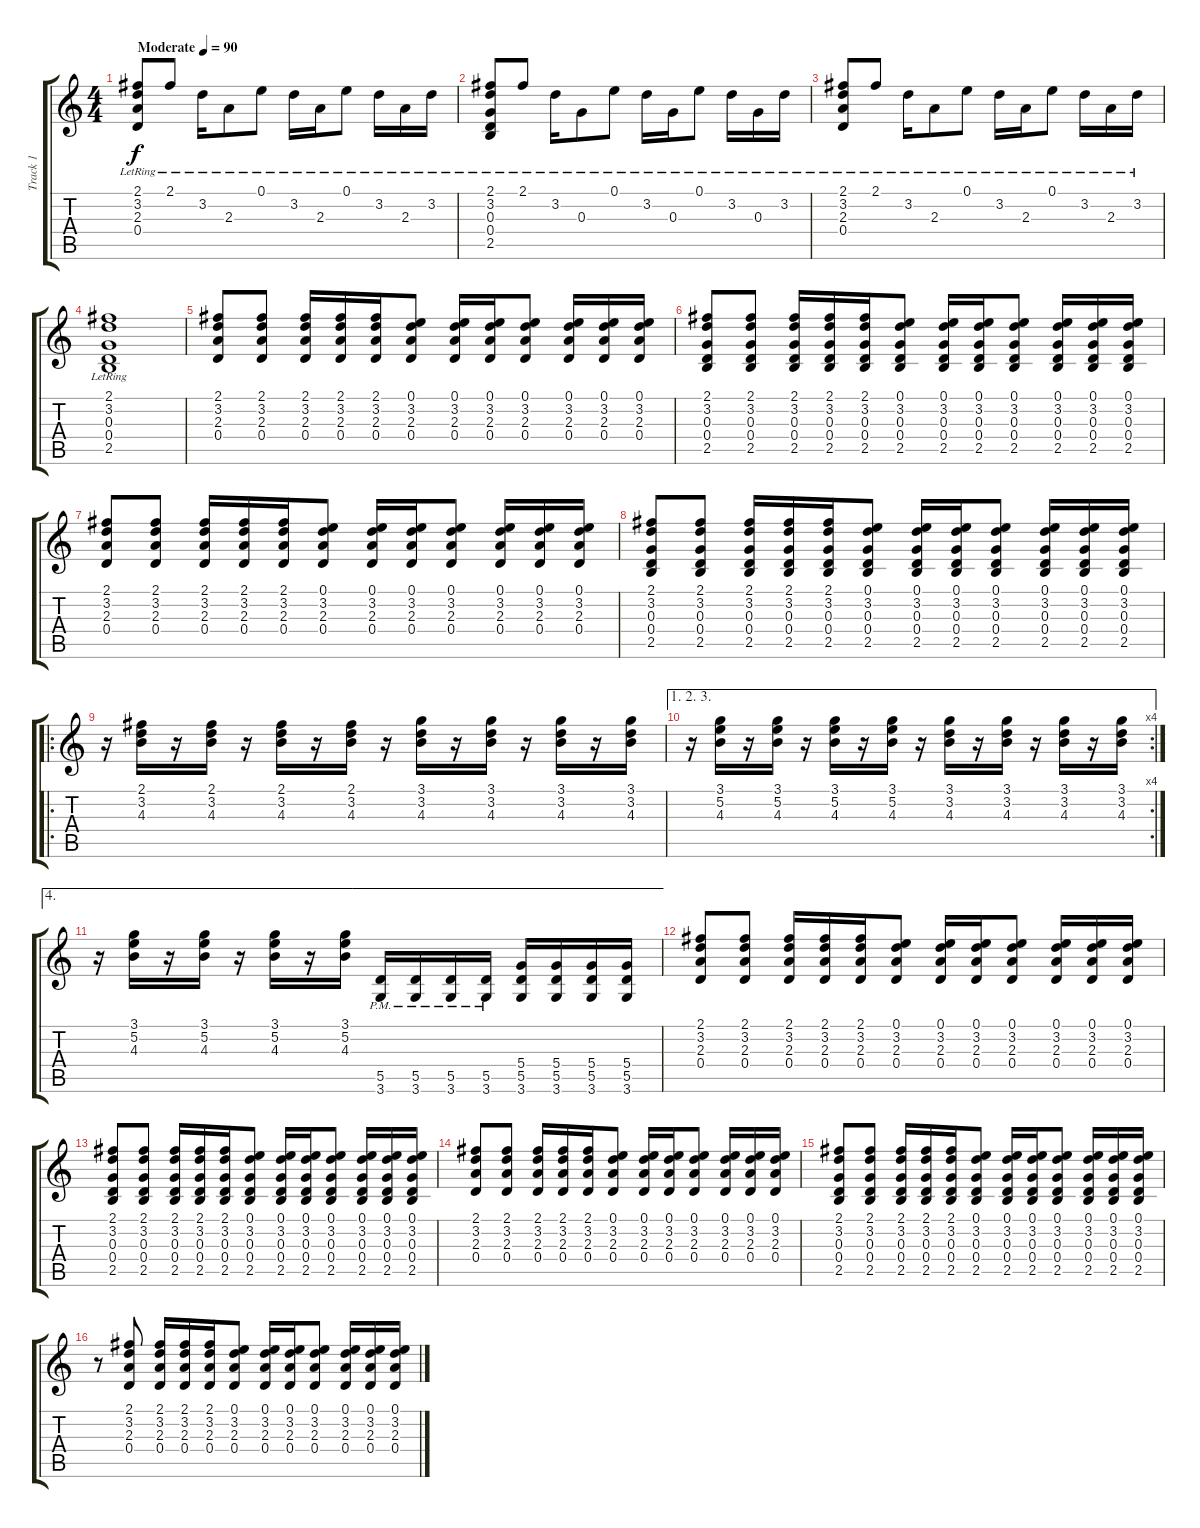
\track ("Track 1" "Track 1") {instrument electricguitarclean}
\staff {score tabs}
\tuning (E4 B3 G3 D3 A2 E2) {hide}
\ts (4 4)
\tempo (90 "Moderate")
\clef g2
\ks c
(2.1{lr} 3.2{lr} 2.3{lr} 0.4{lr}).8{dy f instrument electricguitarclean} 2.1{lr}.8 3.2{lr}.16 2.3{lr}.8 0.1{lr}.8 3.2{lr}.16 2.3{lr}.16 0.1{lr}.8 3.2{lr}.16 2.3{lr}.16 3.2{lr}.16 |
(2.1{lr} 3.2{lr} 0.3{lr} 0.4{lr} 2.5{lr}).8 2.1{lr}.8 3.2{lr}.16 0.3{lr}.8 0.1{lr}.8 3.2{lr}.16 0.3{lr}.16 0.1{lr}.8 3.2{lr}.16 0.3{lr}.16 3.2{lr}.16 |
(2.1{lr} 3.2{lr} 2.3{lr} 0.4{lr}).8 2.1{lr}.8 3.2{lr}.16 2.3{lr}.8 0.1{lr}.8 3.2{lr}.16 2.3{lr}.16 0.1{lr}.8 3.2{lr}.16 2.3{lr}.16 3.2{lr}.16 |
(2.1{lr} 3.2{lr} 0.3{lr} 0.4{lr} 2.5{lr}).1 |
(2.1 3.2 2.3 0.4).8 (2.1 3.2 2.3 0.4).8 (2.1 3.2 2.3 0.4).16 (2.1 3.2 2.3 0.4).16 (2.1 3.2 2.3 0.4).16 (0.1 3.2 2.3 0.4).8 (0.1 3.2 2.3 0.4).16 (0.1 3.2 2.3 0.4).16 (0.1 3.2 2.3 0.4).8 (0.1 3.2 2.3 0.4).16 (0.1 3.2 2.3 0.4).16 (0.1 3.2 2.3 0.4).16 |
(2.1 3.2 0.3 0.4 2.5).8 (2.1 3.2 0.3 0.4 2.5).8 (2.1 3.2 0.3 0.4 2.5).16 (2.1 3.2 0.3 0.4 2.5).16 (2.1 3.2 0.3 0.4 2.5).16 (0.1 3.2 0.3 0.4 2.5).8 (0.1 3.2 0.3 0.4 2.5).16 (0.1 3.2 0.3 0.4 2.5).16 (0.1 3.2 0.3 0.4 2.5).8 (0.1 3.2 0.3 0.4 2.5).16 (0.1 3.2 0.3 0.4 2.5).16 (0.1 3.2 0.3 0.4 2.5).16 |
(2.1 3.2 2.3 0.4).8 (2.1 3.2 2.3 0.4).8 (2.1 3.2 2.3 0.4).16 (2.1 3.2 2.3 0.4).16 (2.1 3.2 2.3 0.4).16 (0.1 3.2 2.3 0.4).8 (0.1 3.2 2.3 0.4).16 (0.1 3.2 2.3 0.4).16 (0.1 3.2 2.3 0.4).8 (0.1 3.2 2.3 0.4).16 (0.1 3.2 2.3 0.4).16 (0.1 3.2 2.3 0.4).16 |
(2.1 3.2 0.3 0.4 2.5).8 (2.1 3.2 0.3 0.4 2.5).8 (2.1 3.2 0.3 0.4 2.5).16 (2.1 3.2 0.3 0.4 2.5).16 (2.1 3.2 0.3 0.4 2.5).16 (0.1 3.2 0.3 0.4 2.5).8 (0.1 3.2 0.3 0.4 2.5).16 (0.1 3.2 0.3 0.4 2.5).16 (0.1 3.2 0.3 0.4 2.5).8 (0.1 3.2 0.3 0.4 2.5).16 (0.1 3.2 0.3 0.4 2.5).16 (0.1 3.2 0.3 0.4 2.5).16 |
\ro
r.16 (2.1 3.2 4.3).16 r.16 (2.1 3.2 4.3).16 r.16 (2.1 3.2 4.3).16 r.16 (2.1 3.2 4.3).16 r.16 (3.1 3.2 4.3).16 r.16 (3.1 3.2 4.3).16 r.16 (3.1 3.2 4.3).16 r.16 (3.1 3.2 4.3).16 |
\ae (1 2 3)
\rc 4
r.16 (3.1 5.2 4.3).16 r.16 (3.1 5.2 4.3).16 r.16 (3.1 5.2 4.3).16 r.16 (3.1 5.2 4.3).16 r.16 (3.1 3.2 4.3).16 r.16 (3.1 3.2 4.3).16 r.16 (3.1 3.2 4.3).16 r.16 (3.1 3.2 4.3).16 |
\ae 4
r.16 (3.1 5.2 4.3).16 r.16 (3.1 5.2 4.3).16 r.16 (3.1 5.2 4.3).16 r.16 (3.1 5.2 4.3).16 (5.5{pm} 3.6{pm}).16 (5.5{pm} 3.6{pm}).16 (5.5{pm} 3.6{pm}).16 (5.5{pm} 3.6{pm}).16 (5.4 5.5 3.6).16 (5.4 5.5 3.6).16 (5.4 5.5 3.6).16 (5.4 5.5 3.6).16 |
(2.1 3.2 2.3 0.4).8{instrument electricguitarclean} (2.1 3.2 2.3 0.4).8 (2.1 3.2 2.3 0.4).16 (2.1 3.2 2.3 0.4).16 (2.1 3.2 2.3 0.4).16 (0.1 3.2 2.3 0.4).8 (0.1 3.2 2.3 0.4).16 (0.1 3.2 2.3 0.4).16 (0.1 3.2 2.3 0.4).8 (0.1 3.2 2.3 0.4).16 (0.1 3.2 2.3 0.4).16 (0.1 3.2 2.3 0.4).16 |
(2.1 3.2 0.3 0.4 2.5).8 (2.1 3.2 0.3 0.4 2.5).8 (2.1 3.2 0.3 0.4 2.5).16 (2.1 3.2 0.3 0.4 2.5).16 (2.1 3.2 0.3 0.4 2.5).16 (0.1 3.2 0.3 0.4 2.5).8 (0.1 3.2 0.3 0.4 2.5).16 (0.1 3.2 0.3 0.4 2.5).16 (0.1 3.2 0.3 0.4 2.5).8 (0.1 3.2 0.3 0.4 2.5).16 (0.1 3.2 0.3 0.4 2.5).16 (0.1 3.2 0.3 0.4 2.5).16 |
(2.1 3.2 2.3 0.4).8 (2.1 3.2 2.3 0.4).8 (2.1 3.2 2.3 0.4).16 (2.1 3.2 2.3 0.4).16 (2.1 3.2 2.3 0.4).16 (0.1 3.2 2.3 0.4).8 (0.1 3.2 2.3 0.4).16 (0.1 3.2 2.3 0.4).16 (0.1 3.2 2.3 0.4).8 (0.1 3.2 2.3 0.4).16 (0.1 3.2 2.3 0.4).16 (0.1 3.2 2.3 0.4).16 |
(2.1 3.2 0.3 0.4 2.5).8 (2.1 3.2 0.3 0.4 2.5).8 (2.1 3.2 0.3 0.4 2.5).16 (2.1 3.2 0.3 0.4 2.5).16 (2.1 3.2 0.3 0.4 2.5).16 (0.1 3.2 0.3 0.4 2.5).8 (0.1 3.2 0.3 0.4 2.5).16 (0.1 3.2 0.3 0.4 2.5).16 (0.1 3.2 0.3 0.4 2.5).8 (0.1 3.2 0.3 0.4 2.5).16 (0.1 3.2 0.3 0.4 2.5).16 (0.1 3.2 0.3 0.4 2.5).16 |
r.8{instrument electricguitarclean} (2.1 3.2 2.3 0.4).8 (2.1 3.2 2.3 0.4).16 (2.1 3.2 2.3 0.4).16 (2.1 3.2 2.3 0.4).16 (0.1 3.2 2.3 0.4).8 (0.1 3.2 2.3 0.4).16 (0.1 3.2 2.3 0.4).16 (0.1 3.2 2.3 0.4).8 (0.1 3.2 2.3 0.4).16 (0.1 3.2 2.3 0.4).16 (0.1 3.2 2.3 0.4).16
